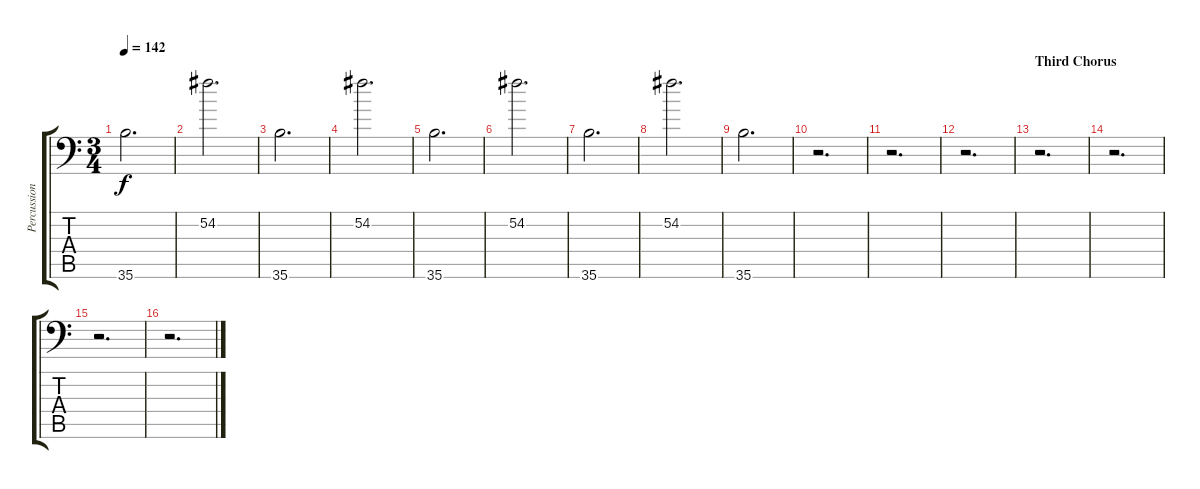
\track ("Percussion" "Percussion") {instrument acousticgrandpiano}
\staff {score tabs}
\tuning (C-1 C-1 C-1 C-1 C-1 C-1) {hide}
\ts (3 4)
\tempo 142
\clef f4
\ks c
35.6.2{d dy f} |
54.2.2{d} |
35.6.2{d} |
54.2.2{d} |
35.6.2{d} |
54.2.2{d} |
35.6.2{d} |
54.2.2{d} |
35.6.2{d} |
r.2{d} |
r.2{d} |
r.2{d} |
\section ("" "Third Chorus")
r.2{d} |
r.2{d} |
r.2{d} |
r.2{d}
